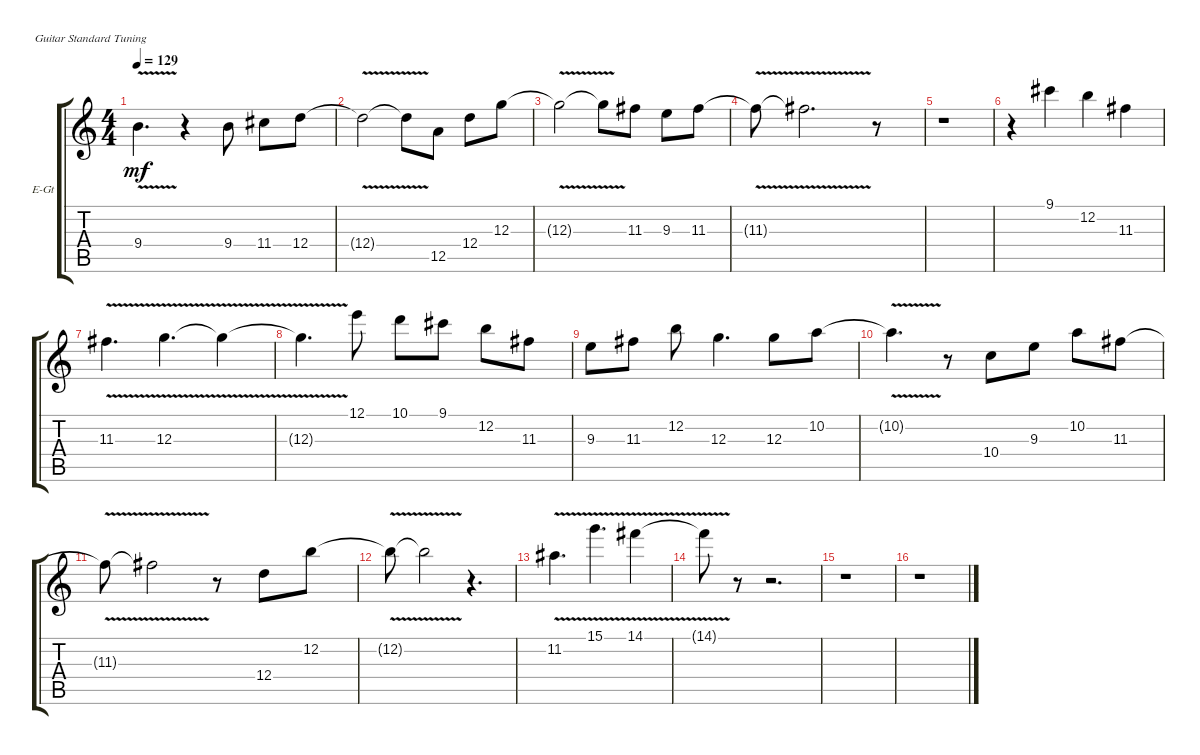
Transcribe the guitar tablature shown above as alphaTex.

\defaultSystemsLayout 4
\bracketExtendMode groupsimilarinstruments
\firstSystemTrackNameOrientation horizontal
\otherSystemsTrackNameOrientation horizontal
\track ("Main Lead Melody" "E-Gt") {instrument distortionguitar}
\staff {score tabs}
\tuning (E4 B3 G3 D3 A2 E2)
\ts (4 4)
\tempo 129
\clef g2
\ks c
9.4{v t}.4{d dy mf} r.4 9.4.8 11.4.8 12.4.8 |
12.4{v t}.2 12.4{v t}.8 12.5.8 12.4.8 12.3.8 |
12.3{v t}.2 12.3{v t}.8 11.3.8 9.3.8 11.3.8 |
11.3{v t}.8 11.3{v t}.2{d} r.8 |
r.1 |
r.4 9.1.4 12.2.4 11.3.4 |
11.3{v}.4{d} 12.3{v}.4{d} 12.3{v t}.4 |
12.3{v t}.4{d} 12.1.8 10.1.8 9.1.8 12.2.8 11.3.8 |
9.3.8 11.3.8 12.2.8 12.3.4{d} 12.3.8 10.2.8 |
10.2{v t}.4{d} r.8 10.4.8 9.3.8 10.2.8 11.3.8 |
11.3{v t}.8 11.3{v t}.2 r.8 12.4.8 12.2.8 |
12.2{v t}.8 12.2{v t}.2 r.4{d} |
11.2{v}.4{d} 15.1{v}.4{d} 14.1{v}.4 |
14.1{v t}.8 r.8 r.2{d} |
r.1 |
r.1
